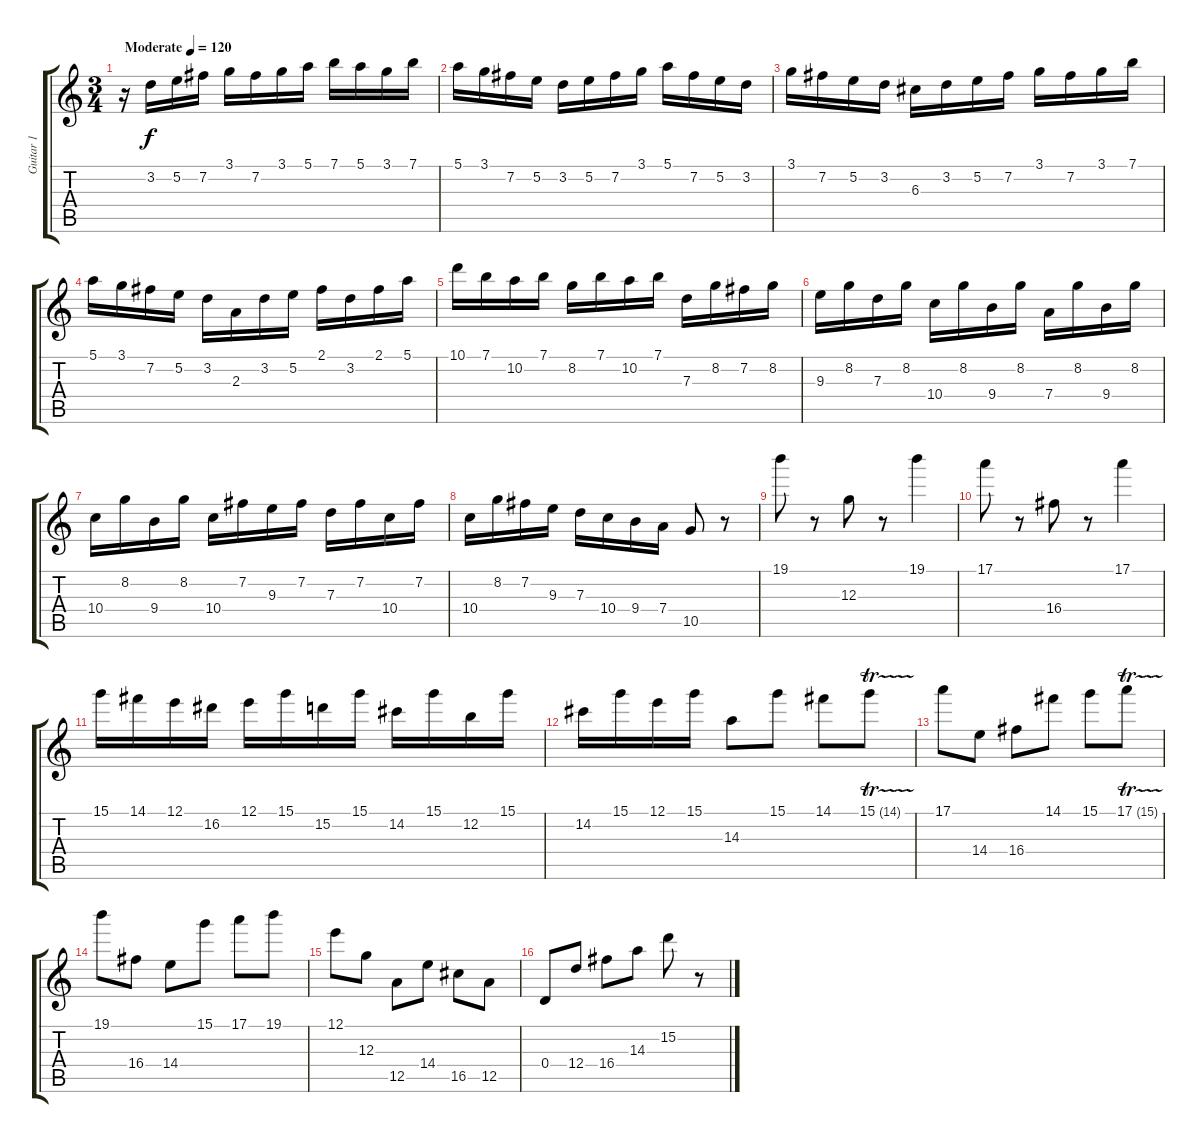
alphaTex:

\track ("Guitar 1" "Guitar 1") {instrument distortionguitar}
\staff {score tabs}
\tuning (E4 B3 G3 D3 A2 E2) {hide}
\ts (3 4)
\tempo (120 "Moderate")
\clef g2
\ks c
r.16{dy f instrument distortionguitar} 3.2.16 5.2.16 7.2.16 3.1.16 7.2.16 3.1.16 5.1.16 7.1.16 5.1.16 3.1.16 7.1.16 |
5.1.16 3.1.16 7.2.16 5.2.16 3.2.16 5.2.16 7.2.16 3.1.16 5.1.16 7.2.16 5.2.16 3.2.16 |
3.1.16 7.2.16 5.2.16 3.2.16 6.3.16 3.2.16 5.2.16 7.2.16 3.1.16 7.2.16 3.1.16 7.1.16 |
5.1.16 3.1.16 7.2.16 5.2.16 3.2.16 2.3.16 3.2.16 5.2.16 2.1.16 3.2.16 2.1.16 5.1.16 |
10.1.16 7.1.16 10.2.16 7.1.16 8.2.16 7.1.16 10.2.16 7.1.16 7.3.16 8.2.16 7.2.16 8.2.16 |
9.3.16 8.2.16 7.3.16 8.2.16 10.4.16 8.2.16 9.4.16 8.2.16 7.4.16 8.2.16 9.4.16 8.2.16 |
10.4.16 8.2.16 9.4.16 8.2.16 10.4.16 7.2.16 9.3.16 7.2.16 7.3.16 7.2.16 10.4.16 7.2.16 |
10.4.16 8.2.16 7.2.16 9.3.16 7.3.16 10.4.16 9.4.16 7.4.16 10.5.8 r.8 |
19.1.8 r.8 12.3.8 r.8 19.1.4 |
17.1.8 r.8 16.4.8 r.8 17.1.4 |
15.1.16 14.1.16 12.1.16 16.2.16 12.1.16 15.1.16 15.2.16 15.1.16 14.2.16 15.1.16 12.2.16 15.1.16 |
14.2.16 15.1.16 12.1.16 15.1.16 14.3.8 15.1.8 14.1.8 15.1{tr (14 16)}.8 |
17.1.8 14.4.8 16.4.8 14.1.8 15.1.8 17.1{tr (15 16)}.8 |
19.1.8 16.4.8 14.4.8 15.1.8 17.1.8 19.1.8 |
12.1.8 12.3.8 12.5.8 14.4.8 16.5.8 12.5.8 |
0.4.8 12.4.8 16.4.8 14.3.8 15.2.8 r.8
